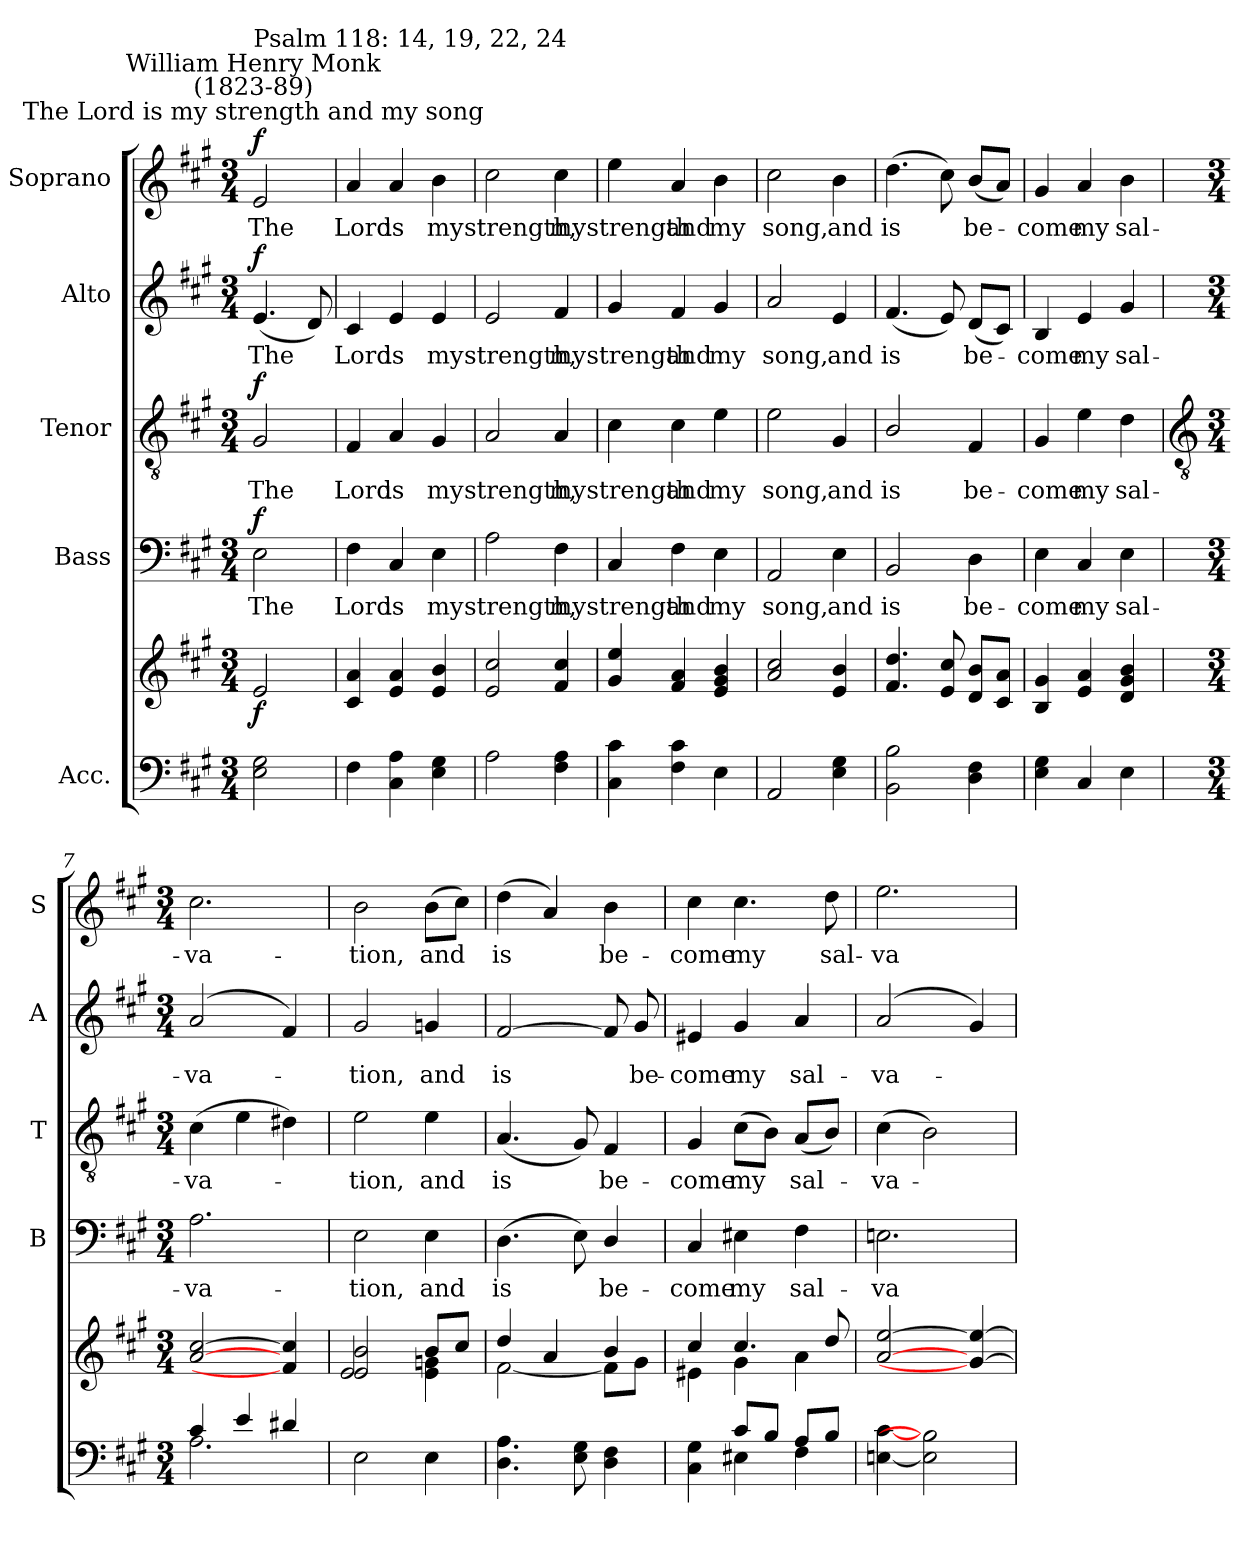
**kern	**kern	**dynam	**kern	**text	**dynam	**kern	**text	**dynam	**kern	**text	**dynam	**kern	**text	**dynam
*part5	*part5	*part5	*part4	*part4	*part4	*part3	*part3	*part3	*part2	*part2	*part2	*part1	*part1	*part1
*staff6	*staff5	*staff5/6	*staff4	*staff4	*staff4	*staff3	*staff3	*staff3	*staff2	*staff2	*staff2	*staff1	*staff1	*staff1
*I"Acc.	*	*	*I"Bass	*	*	*I"Tenor	*	*	*I"Alto	*	*	*I"Soprano	*	*
*	*	*	*I'B	*	*	*I'T	*	*	*I'A	*	*	*I'S	*	*
*clefF4	*clefG2	*	*clefF4	*	*	*clefGv2	*	*	*clefG2	*	*	*clefG2	*	*
*k[f#c#g#]	*k[f#c#g#]	*	*k[f#c#g#]	*	*	*k[f#c#g#]	*	*	*k[f#c#g#]	*	*	*k[f#c#g#]	*	*
*A:	*A:	*	*A:	*	*	*A:	*	*	*A:	*	*	*A:	*	*
*M3/4	*M3/4	*	*M3/4	*	*	*M3/4	*	*	*M3/4	*	*	*M3/4	*	*
*MM96	*MM96	*	*MM96	*	*	*MM96	*	*	*MM96	*	*	*MM96	*	*
=	=	=	=	=	=	=	=	=	=	=	=	=	=	=
*	*^	*	*	*	*	*	*	*	*	*	*	*	*	*
!	!	!	!	!	!	!	!	!	!	!	!	!	!LO:TX:a:cj:t=The Lord is my strength and my song	!	!
!	!	!	!	!	!	!	!	!	!	!	!	!	!LO:TX:a:cj:t=William Henry Monk\n(1823-89)	!	!
!	!	!	!	!	!	!	!	!	!	!	!	!	!LO:TX:a:t=Psalm 118&colon; 14, 19, 22, 24	!	!
!	!	!	!LO:DY:b	!	!LO:LY:b	!LO:DY:b	!	!LO:LY:b	!LO:DY:b	!	!LO:LY:b	!LO:DY:b	!	!LO:LY:b	!LO:DY:b
2E 2G#	2e	2ryy	f	2E	The	f	2G#	The	f	(<4.e	The	f	2e	The	f
.	.	.	.	.	.	.	.	.	.	8d)	.	.	.	.	.
=1	=1	=1	=1	=1	=1	=1	=1	=1	=1	=1	=1	=1	=1	=1	=1
!	!	!LO:N:vis=1	!	!	!LO:LY:b	!	!	!LO:LY:b	!	!	!LO:LY:b	!	!	!LO:LY:b	!
4F#	4c# 4a	2.ryy	.	4F#	Lord	.	4F#	Lord	.	4c#	Lord	.	4a	Lord	.
!	!	!	!	!	!LO:LY:b	!	!	!LO:LY:b	!	!	!LO:LY:b	!	!	!LO:LY:b	!
4C#\ 4A\	4e 4a	.	.	4C#	is	.	4A	is	.	4e	is	.	4a	is	.
!	!	!	!	!	!LO:LY:b	!	!	!LO:LY:b	!	!	!LO:LY:b	!	!	!LO:LY:b	!
4E 4G#	4e/ 4b/	.	.	4E	my	.	4G#	my	.	4e	my	.	4b	my	.
=2	=2	=2	=2	=2	=2	=2	=2	=2	=2	=2	=2	=2	=2	=2	=2
!	!	!LO:N:vis=1	!	!	!LO:LY:b	!	!	!LO:LY:b	!	!	!LO:LY:b	!	!	!LO:LY:b	!
2A	2e/ 2cc#/	2.ryy	.	2A	strength,	.	2A	strength,	.	2e	strength,	.	2cc#	strength,	.
!	!	!	!	!	!LO:LY:b	!	!	!LO:LY:b	!	!	!LO:LY:b	!	!	!LO:LY:b	!
4F# 4A	4f#/ 4cc#/	.	.	4F#	my	.	4A	my	.	4f#	my	.	4cc#	my	.
=3	=3	=3	=3	=3	=3	=3	=3	=3	=3	=3	=3	=3	=3	=3	=3
!	!	!LO:N:vis=1	!	!	!LO:LY:b	!	!	!LO:LY:b	!	!	!LO:LY:b	!	!	!LO:LY:b	!
4C#\ 4c#\	4g# 4ee	2.ryy	.	4C#	strength	.	4c#	strength	.	4g#	strength	.	4ee	strength	.
!	!	!	!	!	!LO:LY:b	!	!	!LO:LY:b	!	!	!LO:LY:b	!	!	!LO:LY:b	!
4F# 4c#	4f# 4a	.	.	4F#	and	.	4c#	and	.	4f#	and	.	4a	and	.
!	!	!	!	!	!LO:LY:b	!	!	!LO:LY:b	!	!	!LO:LY:b	!	!	!LO:LY:b	!
4E	4e/ 4g#/ 4b/	.	.	4E	my	.	4e	my	.	4g#	my	.	4b	my	.
=4	=4	=4	=4	=4	=4	=4	=4	=4	=4	=4	=4	=4	=4	=4	=4
!	!	!LO:N:vis=1	!	!	!LO:LY:b	!	!	!LO:LY:b	!	!	!LO:LY:b	!	!	!LO:LY:b	!
2AA	2a/ 2cc#/	2.ryy	.	2AA	song,	.	2e	song,	.	2a	song,	.	2cc#	song,	.
!	!	!	!	!	!LO:LY:b	!	!	!LO:LY:b	!	!	!LO:LY:b	!	!	!LO:LY:b	!
4E 4G#	4e/ 4b/	.	.	4E	and	.	4G#	and	.	4e	and	.	4b	and	.
=5	=5	=5	=5	=5	=5	=5	=5	=5	=5	=5	=5	=5	=5	=5	=5
!	!	!	!	!	!LO:LY:b	!	!	!LO:LY:b	!	!	!LO:LY:b	!	!	!LO:LY:b	!
2BB\ 2B\	4.f# 4.dd	2.ryy	.	2BB	is	.	2B/	is	.	(<4.f#	is	.	(>4.dd	is	.
.	8e/ 8cc#/	.	.	.	.	.	.	.	.	8e)	.	.	8cc#)	.	.
!	!	!	!	!	!LO:LY:b	!	!	!LO:LY:b	!	!	!LO:LY:b	!	!	!LO:LY:b	!
4D 4F#	8d 8bL	.	.	4D	be-	.	4F#	be-	.	(<8dL	be-	.	(<8bL	be-	.
.	8c# 8aJ	.	.	.	.	.	.	.	.	8c#J)	.	.	8aJ)	.	.
*	*v	*v	*	*	*	*	*	*	*	*	*	*	*	*	*
=6	=6	=6	=6	=6	=6	=6	=6	=6	=6	=6	=6	=6	=6	=6
!	!	!	!	!LO:LY:b	!	!	!LO:LY:b	!	!	!LO:LY:b	!	!	!LO:LY:b	!
4E 4G#	4B 4g#	.	4E	-come	.	4G#	-come	.	4B	come	.	4g#	come	.
!	!	!	!	!LO:LY:b	!	!	!LO:LY:b	!	!	!LO:LY:b	!	!	!LO:LY:b	!
4C#	4e 4a	.	4C#	my	.	4e	my	.	4e	my	.	4a	my	.
!	!	!	!	!LO:LY:b	!	!	!LO:LY:b	!	!	!LO:LY:b	!	!	!LO:LY:b	!
4E	4d/ 4g#/ 4b/	.	4E	sal-	.	4d	sal-	.	4g#	sal-	.	4b	sal-	.
!!LO:LB:g=z
=7	=7	=7	=7	=7	=7	=7	=7	=7	=7	=7	=7	=7	=7	=7
*	*	*	*	*	*	*clefGv2	*	*	*	*	*	*	*	*
*M3/4	*M3/4	*	*M3/4	*	*	*M3/4	*	*	*M3/4	*	*	*M3/4	*	*
*^	*^	*	*	*	*	*	*	*	*^	*	*	*	*	*
!	!	!	!	!	!	!LO:LY:b	!	!	!LO:LY:b	!	!	!LO:N:vis=1	!LO:LY:b	!	!	!LO:LY:b	!
4c#/	2.A	[2a/ [2cc#/	2.ryy	.	2.A	-va-	.	(>4c#	-va-	.	(<2a/	2.ryy	-va-	.	2.cc#	-va-	.
4e/	.	.	.	.	.	.	.	4e	.	.	.	.	.	.	.	.	.
4d#X/	.	4f#] 4cc#]	.	.	.	.	.	4d#X)	.	.	4f#/)	.	.	.	.	.	.
=8	=8	=8	=8	=8	=8	=8	=8	=8	=8	=8	=8	=8	=8	=8	=8	=8	=8
*	*	*	*^	*	*	*	*	*	*	*	*	*	*	*	*	*	*
!	!	!	!	!	!	!	!LO:LY:b	!	!	!LO:LY:b	!	!	!LO:N:vis=1	!LO:LY:b	!	!	!LO:LY:b	!
2ryy	2E	2e/ 2b/	2ryy	2e	.	2E	-tion,	.	2e	tion,	.	2g#/	2.ryy	tion,	.	2b	-tion,	.
!	!	!	!	!	!	!	!LO:LY:b	!	!	!LO:LY:b	!	!	!	!LO:LY:b	!	!	!LO:LY:b	!
4ryy	4E	8b/L	4e\ 4gn\	4ryy	.	4E	and	.	4e	and	.	4gn/	.	and	.	(>8bL	and	.
.	.	8cc#/J	.	.	.	.	.	.	.	.	.	.	.	.	.	8cc#J)	.	.
*	*	*	*v	*v	*	*	*	*	*	*	*	*	*	*	*	*	*	*
=9	=9	=9	=9	=9	=9	=9	=9	=9	=9	=9	=9	=9	=9	=9	=9	=9	=9
!	!	!	!	!	!	!LO:LY:b	!	!	!LO:LY:b	!	!	!LO:N:vis=1	!LO:LY:b	!	!	!LO:LY:b	!
2.ryy	4.D 4.A	4dd/	[2f#\	.	(>4.D	is	.	(<4.A	is	.	[2f#/	2.ryy	is	.	(4dd	is	.
.	.	4a/	.	.	.	.	.	.	.	.	.	.	.	.	4a)	.	.
.	8E 8G#	.	.	.	8E)	.	.	8G#)	.	.	.	.	.	.	.	.	.
!	!	!	!	!	!	!LO:LY:b	!	!	!LO:LY:b	!	!	!	!	!	!	!LO:LY:b	!
.	4D 4F#	4b/	8f#\L]	.	4D/	be-	.	4F#	be-	.	8f#/]	.	.	.	4b	be-	.
!	!	!	!	!	!	!	!	!	!	!	!	!	!LO:LY:b	!	!	!	!
.	.	.	8g#\J	.	.	.	.	.	.	.	8g#/	.	be-	.	.	.	.
=10	=10	=10	=10	=10	=10	=10	=10	=10	=10	=10	=10	=10	=10	=10	=10	=10	=10
!	!	!	!	!	!	!LO:LY:b	!	!	!LO:LY:b	!	!	!LO:N:vis=1	!LO:LY:b	!	!	!LO:LY:b	!
4ryy	4C#\ 4G#\	4cc#/	4e#X\	.	4C#	-come	.	4G#	-come	.	4e#X/	2.ryy	-come	.	4cc#	-come	.
!	!	!	!	!	!	!LO:LY:b	!	!	!LO:LY:b	!	!	!	!LO:LY:b	!	!	!LO:LY:b	!
8c#/L	4E#X	4.cc#/	4g#\	.	4E#X	my	.	(>8c#L	my	.	4g#/	.	my	.	4.cc#	my	.
8B/J	.	.	.	.	.	.	.	8BJ)	.	.	.	.	.	.	.	.	.
!	!	!	!	!	!	!LO:LY:b	!	!	!LO:LY:b	!	!	!	!LO:LY:b	!	!	!	!
8A/L	4F#	.	4a\	.	4F#	sal-	.	(<8AL	sal-	.	4a/	.	sal-	.	.	.	.
!	!	!	!	!	!	!	!	!	!	!	!	!	!	!	!	!LO:LY:b	!
8B/J	.	8dd/	.	.	.	.	.	8BJ)	.	.	.	.	.	.	8dd	sal-	.
=11	=11	=11	=11	=11	=11	=11	=11	=11	=11	=11	=11	=11	=11	=11	=11	=11	=11
!	!	!	!	!	!	!LO:LY:b	!	!	!LO:LY:b	!	!	!LO:N:vis=1	!LO:LY:b	!	!	!LO:LY:b	!
2.ryy	[4En [4c#	[2a [2ee	2.ryy	.	2.En	-va-	.	(>4c#	va-	.	(<2a/	2.ryy	-va-	.	2.ee	-va-	.
.	2E] 2B]	.	.	.	.	.	.	2B)	.	.	.	.	.	.	.	.	.
.	.	4g#_ 4ee_	.	.	.	.	.	.	.	.	4g#/)	.	.	.	.	.	.
*v	*v	*	*	*	*	*	*	*	*	*	*v	*v	*	*	*	*	*
*	*v	*v	*	*	*	*	*	*	*	*	*	*	*	*	*
=	=	=	=	=	=	=	=	=	=	=	=	=	=	=
*-	*-	*-	*-	*-	*-	*-	*-	*-	*-	*-	*-	*-	*-	*-
